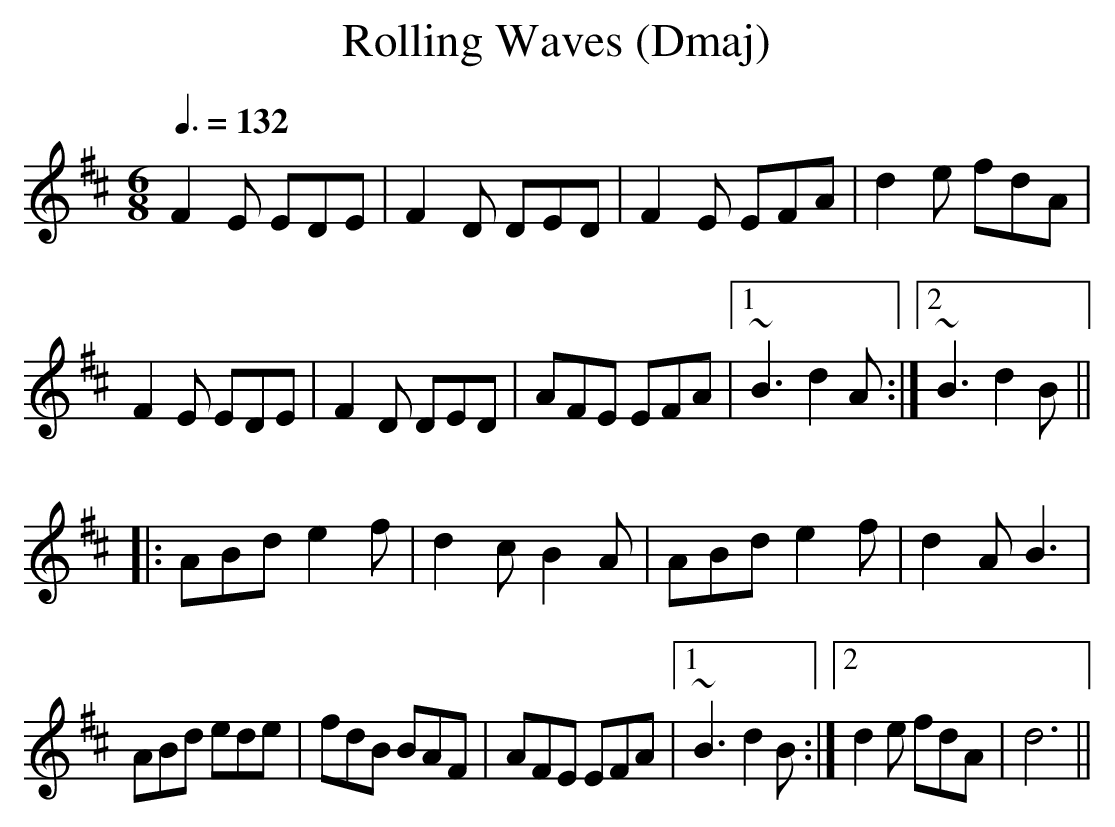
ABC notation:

X:1
T:Rolling Waves (Dmaj)
Q:3/8=132
M:6/8
L:1/8
K:Dmaj
F2E EDE|F2D DED|F2E EFA|d2e fdA|
F2E EDE|F2D DED|AFE EFA|1~B3 d2A:|2~B3 d2B||
|:ABd e2f|d2c B2A|ABd e2f|d2A B3|
ABd ede|fdB BAF|AFE EFA|1~B3 d2B:|2d2e fdA|d6||
